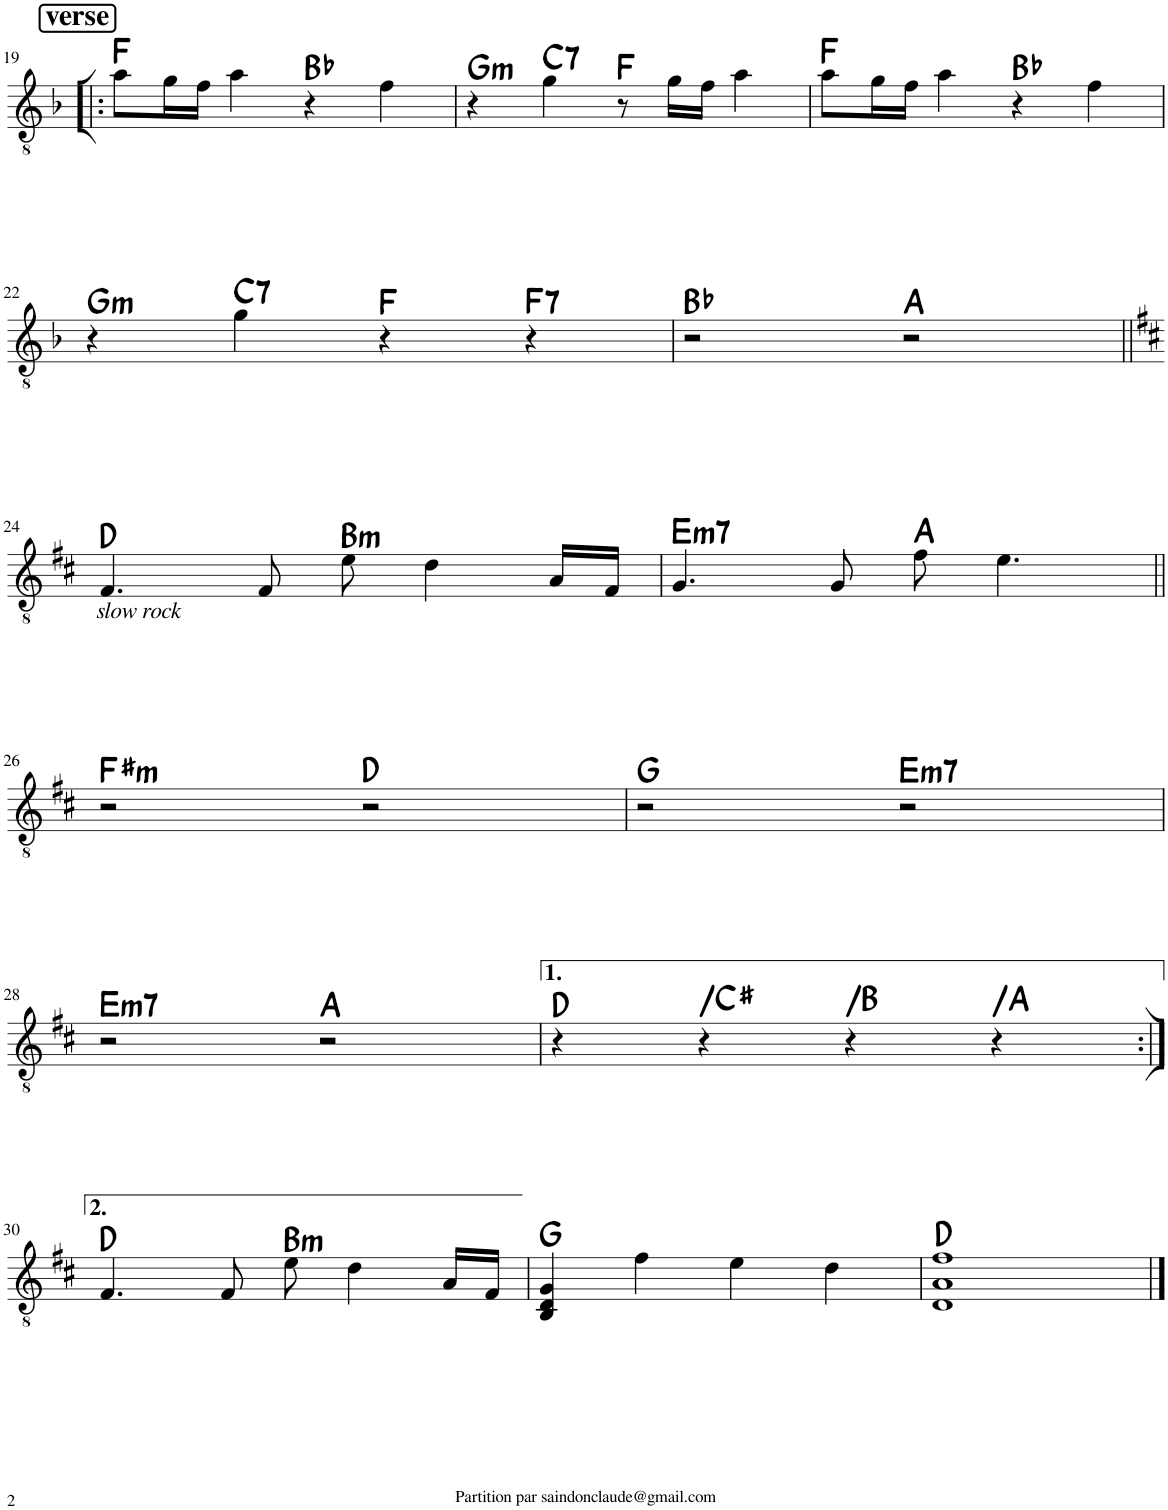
**kern	**harte
*part1	*part1
*staff1	*
*I"Classical Guitar	*
!!LO:PB:g=z
*clefGv2	*
*k[b-]	*
*M4/4	*
!!LO:REH:place=s1:a:B:rj:fs=14:t=verse
=19!|:	=19!|:
8a\L	F:maj
16g\L	.
16f\JJ	.
4a\	.
4r	Bb:maj
4f\	.
=20	=20
!	!LO:H:kt=m
4r	G:min
!	!LO:H:kt=7
4g\	C:7
8r	F:maj
16g\LL	.
16f\JJ	.
4a\	.
=21	=21
8a\L	F:maj
16g\L	.
16f\JJ	.
4a\	.
4r	Bb:maj
4f\	.
!!LO:LB:g=z
=22	=22
!	!LO:H:kt=m
4r	G:min
!	!LO:H:kt=7
4g\	C:7
4r	F:maj
!	!LO:H:kt=7
4r	F:7
=23	=23
2r	Bb:maj
2r	A:maj
!!LO:LB:g=z
=24||	=24||
*k[f#c#]	*
!LO:TX:b:i:t=slow rock	!
4.F#/	D:maj
8F#/	.
!	!LO:H:kt=m
8e\	B:min
4d\	.
16A/LL	.
16F#/JJ	.
=25	=25
!	!LO:H:kt=m7
4.G/	E:min7
8G/	.
8f#\	A:maj
4.e\	.
!!LO:LB:g=z
=26||	=26||
!	!LO:H:kt=m
2r	F#:min
2r	D:maj
=27	=27
2r	G:maj
!	!LO:H:kt=m7
2r	E:min7
!!LO:LB:g=z
=28	=28
!	!LO:H:kt=m7
2r	E:min7
2r	A:maj
=29	=29
4r	D:maj
!	!LO:H:kt=N.C.
4r	N
!	!LO:H:kt=N.C.
4r	N
!	!LO:H:kt=N.C.
4r	N
!!LO:LB:g=z
=30:|!	=30:|!
4.F#/	D:maj
8F#/	.
!	!LO:H:kt=m
8e\	B:min
4d\	.
16A/LL	.
16F#/JJ	.
=31	=31
4BB/ 4D/ 4G/	G:maj
4f#\	.
4e\	.
4d\	.
=32	=32
1D 1A 1f#	D:maj
==	==
*-	*-
